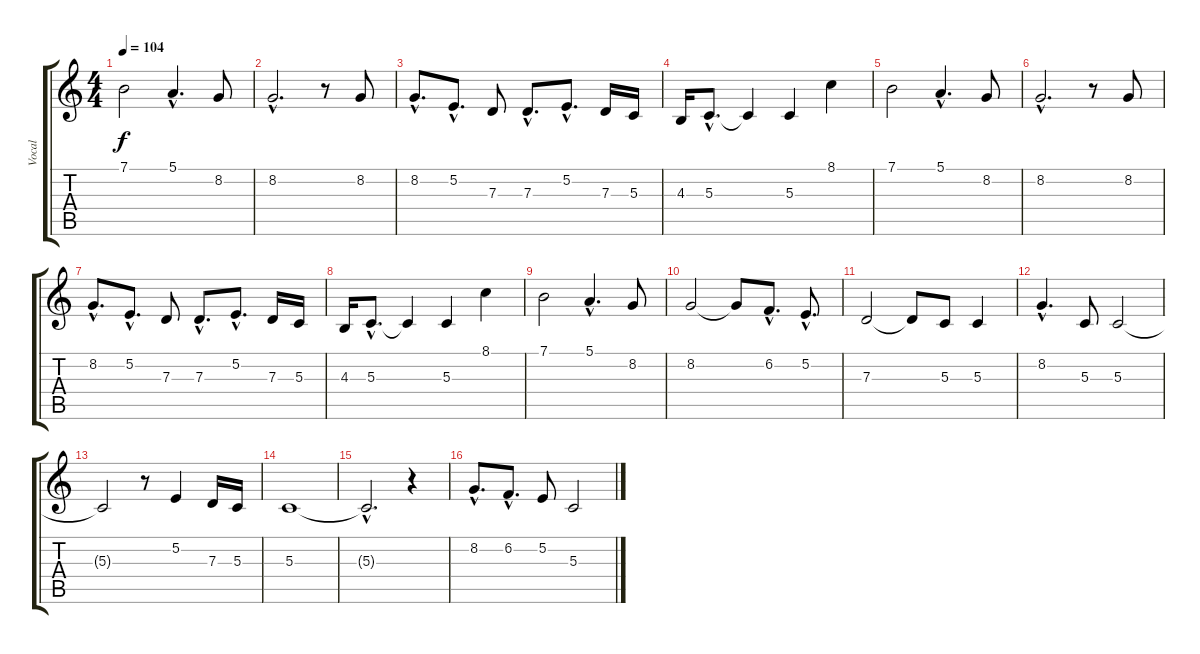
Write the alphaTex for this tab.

\track ("Vocal" "Vocal") {instrument viola}
\staff {score tabs}
\tuning (E4 B3 G3 D3 A2 E2) {hide}
\ts (4 4)
\tempo 104
\clef g2
\ks c
7.1.2{dy f} 5.1{hac}.4{d} 8.2.8 |
8.2{hac}.2{d} r.8 8.2.8 |
8.2{hac}.8{d} 5.2{hac}.8{d} 7.3.8 7.3{hac}.8{d} 5.2{hac}.8{d} 7.3.16 5.3.16 |
4.3.16 5.3{hac}.8{d} 5.3{t}.4 5.3.4 8.1.4 |
7.1.2 5.1{hac}.4{d} 8.2.8 |
8.2{hac}.2{d} r.8 8.2.8 |
8.2{hac}.8{d} 5.2{hac}.8{d} 7.3.8 7.3{hac}.8{d} 5.2{hac}.8{d} 7.3.16 5.3.16 |
4.3.16 5.3{hac}.8{d} 5.3{t}.4 5.3.4 8.1.4 |
7.1.2 5.1{hac}.4{d} 8.2.8 |
8.2.2 8.2{t}.8 6.2{hac}.8{d} 5.2{hac}.8{d} |
7.3.2 7.3{t}.8 5.3.8 5.3.4 |
8.2{hac}.4{d} 5.3.8 5.3.2 |
5.3{t}.2 r.8 5.2.4 7.3.16 5.3.16 |
5.3.1 |
5.3{hac t}.2{d} r.4 |
8.2{hac}.8{d} 6.2{hac}.8{d} 5.2.8 5.3.2
